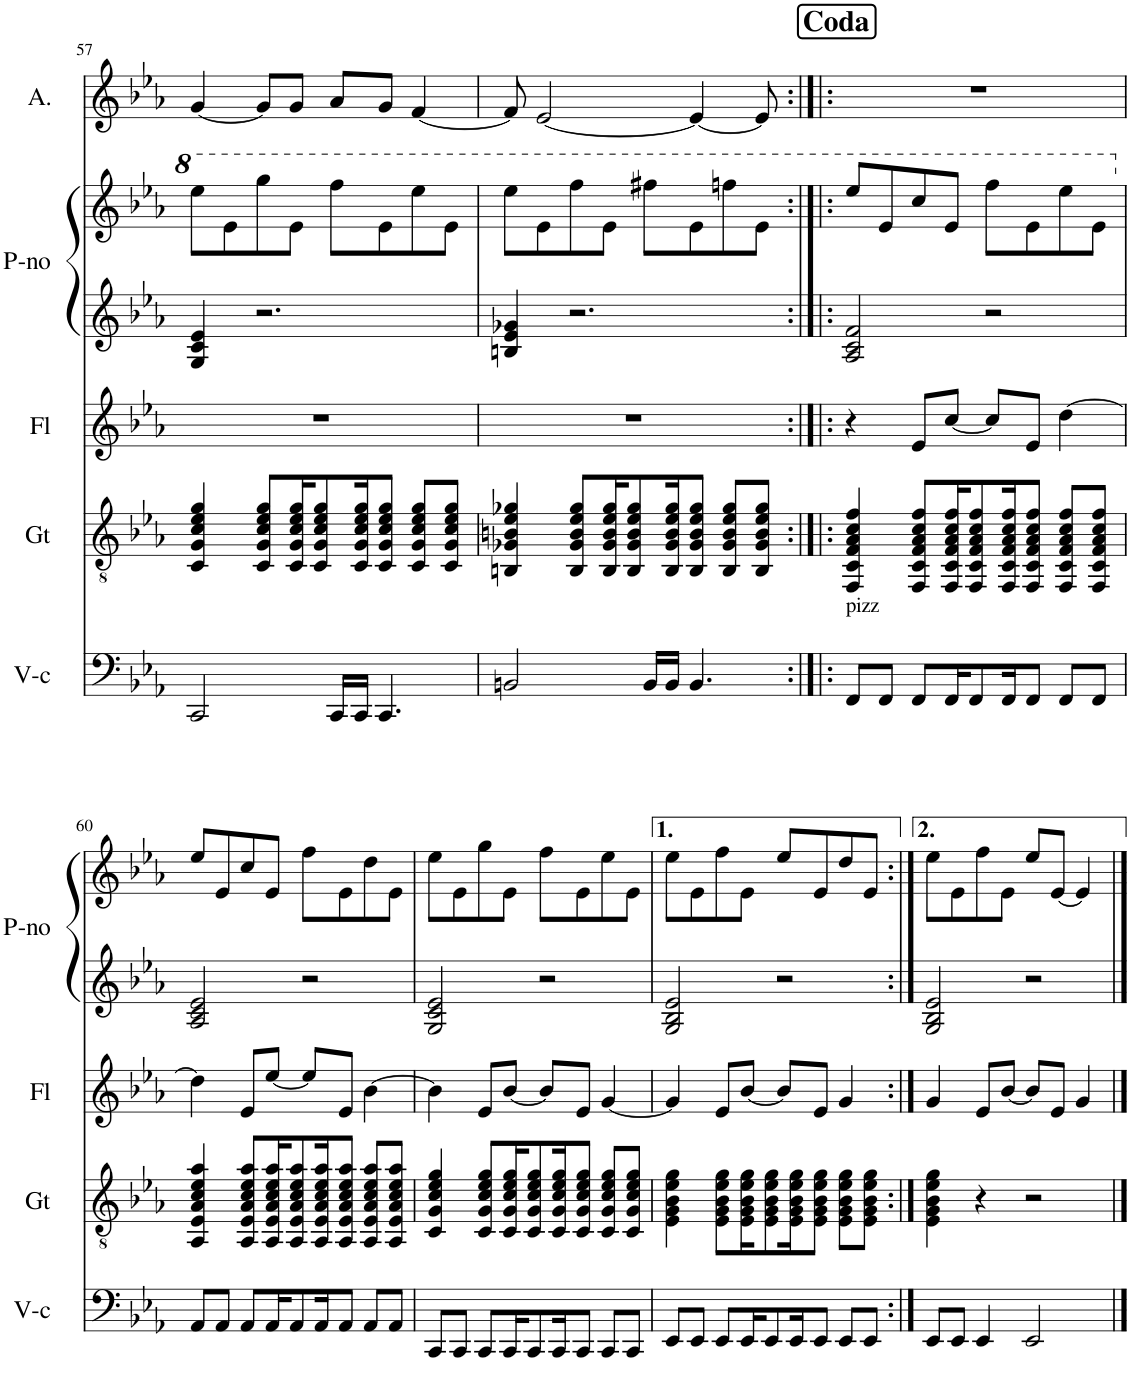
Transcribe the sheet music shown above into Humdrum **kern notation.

**kern	**kern	**kern	**kern	**kern	**kern
*part5	*part4	*part3	*part2	*part2	*part1
*staff6	*staff5	*staff4	*staff3	*staff2	*staff1
*I"Cello	*I"Guitar	*I"Flute	*I"Piano	*	*I"Alto
*	*I'Gt	*I'Fl	*I'P-no	*	*
!!LO:PB:g=z
*clefF4	*clefGv2	*clefG2	*clefG2	*clefG2	*clefG2
*k[b-e-a-]	*k[b-e-a-]	*k[b-e-a-]	*k[b-e-a-]	*k[b-e-a-]	*k[b-e-a-]
*M4/4	*M4/4	*M4/4	*M4/4	*M4/4	*M4/4
=57	=57	=57	=57	=57	=57
2CC/	4C/ 4G/ 4c/ 4e-/ 4g/	1r	4G/ 4c/ 4e-/	8eee-\L	[4g/
.	.	.	.	8ee-\	.
.	8C/ 8G/ 8c/ 8e-/ 8g/L	.	2.r	8ggg\	8g/L]
.	16C/ 16G/ 16c/ 16e-/ 16g/K	.	.	8ee-\J	8g/J
.	8C/ 8G/ 8c/ 8e-/ 8g/	.	.	.	.
16CC/LL	.	.	.	8fff\L	8a-/L
16CC/JJ	16C/ 16G/ 16c/ 16e-/ 16g/K	.	.	.	.
4.CC/	8C/ 8G/ 8c/ 8e-/ 8g/J	.	.	8ee-\	8g/J
.	8C/ 8G/ 8c/ 8e-/ 8g/L	.	.	8eee-\	[4f/
.	8C/ 8G/ 8c/ 8e-/ 8g/J	.	.	8ee-\J	.
=58	=58	=58	=58	=58	=58
2BBn/	4BBn/ 4G-X/ 4Bn/ 4e-/ 4g-X/	1r	4Bn/ 4e-/ 4g-X/	8eee-\L	8f/]
.	.	.	.	8ee-\	[2e-/
.	8BB/ 8G-/ 8B/ 8e-/ 8g-/L	.	2.r	8fff\	.
.	16BB/ 16G-/ 16B/ 16e-/ 16g-/K	.	.	8ee-\J	.
.	8BB/ 8G-/ 8B/ 8e-/ 8g-/	.	.	.	.
16BB/LL	.	.	.	8fff#X\L	.
16BB/JJ	16BB/ 16G-/ 16B/ 16e-/ 16g-/K	.	.	.	.
4.BB/	8BB/ 8G-/ 8B/ 8e-/ 8g-/J	.	.	8ee-\	4e-/_
.	8BB/ 8G-/ 8B/ 8e-/ 8g-/L	.	.	8fffn\	.
.	8BB/ 8G-/ 8B/ 8e-/ 8g-/J	.	.	8ee-\J	8e-/]
!!LO:REH:place=s1:a:B:cj:fs=14:t=Coda
=59:|!|:	=59:|!|:	=59:|!|:	=59:|!|:	=59:|!|:	=59:|!|:
!LO:TX:a:t=pizz	!	!	!	!	!
8FF/L	4FF/ 4C/ 4F/ 4A-/ 4c/ 4f/	4r	2A-/ 2c/ 2f/	8eee-/L	1r
8FF/J	.	.	.	8ee-/	.
8FF/L	8FF/ 8C/ 8F/ 8A-/ 8c/ 8f/L	8e-/L	.	8ccc/	.
16FF/K	16FF/ 16C/ 16F/ 16A-/ 16c/ 16f/K	[8cc/J	.	8ee-/J	.
8FF/	8FF/ 8C/ 8F/ 8A-/ 8c/ 8f/	.	.	.	.
.	.	8cc/L]	2r	8fff\L	.
16FF/K	16FF/ 16C/ 16F/ 16A-/ 16c/ 16f/K	.	.	.	.
8FF/J	8FF/ 8C/ 8F/ 8A-/ 8c/ 8f/J	8e-/J	.	8ee-\	.
8FF/L	8FF/ 8C/ 8F/ 8A-/ 8c/ 8f/L	[4dd\	.	8eee-\	.
8FF/J	8FF/ 8C/ 8F/ 8A-/ 8c/ 8f/J	.	.	8ee-\J	.
!!LO:LB:g=z
=60	=60	=60	=60	=60	=60
8AA-/L	4AA-/ 4E-/ 4A-/ 4c/ 4e-/ 4a-/	4dd\]	2A-/ 2c/ 2e-/	8ee-/L	1r
8AA-/J	.	.	.	8e-/	.
8AA-/L	8AA-/ 8E-/ 8A-/ 8c/ 8e-/ 8a-/L	8e-/L	.	8cc/	.
16AA-/K	16AA-/ 16E-/ 16A-/ 16c/ 16e-/ 16a-/K	[8ee-/J	.	8e-/J	.
8AA-/	8AA-/ 8E-/ 8A-/ 8c/ 8e-/ 8a-/	.	.	.	.
.	.	8ee-/L]	2r	8ff\L	.
16AA-/K	16AA-/ 16E-/ 16A-/ 16c/ 16e-/ 16a-/K	.	.	.	.
8AA-/J	8AA-/ 8E-/ 8A-/ 8c/ 8e-/ 8a-/J	8e-/J	.	8e-\	.
8AA-/L	8AA-/ 8E-/ 8A-/ 8c/ 8e-/ 8a-/L	[4b-\	.	8dd\	.
8AA-/J	8AA-/ 8E-/ 8A-/ 8c/ 8e-/ 8a-/J	.	.	8e-\J	.
=61	=61	=61	=61	=61	=61
8CC/L	4C/ 4G/ 4c/ 4e-/ 4g/	4b-\]	2G/ 2c/ 2e-/	8ee-\L	1r
8CC/J	.	.	.	8e-\	.
8CC/L	8C/ 8G/ 8c/ 8e-/ 8g/L	8e-/L	.	8gg\	.
16CC/K	16C/ 16G/ 16c/ 16e-/ 16g/K	[8b-/J	.	8e-\J	.
8CC/	8C/ 8G/ 8c/ 8e-/ 8g/	.	.	.	.
.	.	8b-/L]	2r	8ff\L	.
16CC/K	16C/ 16G/ 16c/ 16e-/ 16g/K	.	.	.	.
8CC/J	8C/ 8G/ 8c/ 8e-/ 8g/J	8e-/J	.	8e-\	.
8CC/L	8C/ 8G/ 8c/ 8e-/ 8g/L	[4g/	.	8ee-\	.
8CC/J	8C/ 8G/ 8c/ 8e-/ 8g/J	.	.	8e-\J	.
=62	=62	=62	=62	=62	=62
8EE-/L	4E-\ 4G\ 4B-\ 4e-\ 4g\	4g/]	2G/ 2B-/ 2e-/	8ee-\L	1r
8EE-/J	.	.	.	8e-\	.
8EE-/L	8E-\ 8G\ 8B-\ 8e-\ 8g\L	8e-/L	.	8ff\	.
16EE-/K	16E-\ 16G\ 16B-\ 16e-\ 16g\K	[8b-/J	.	8e-\J	.
8EE-/	8E-\ 8G\ 8B-\ 8e-\ 8g\	.	.	.	.
.	.	8b-/L]	2r	8ee-/L	.
16EE-/K	16E-\ 16G\ 16B-\ 16e-\ 16g\K	.	.	.	.
8EE-/J	8E-\ 8G\ 8B-\ 8e-\ 8g\J	8e-/J	.	8e-/	.
8EE-/L	8E-\ 8G\ 8B-\ 8e-\ 8g\L	4g/	.	8dd/	.
8EE-/J	8E-\ 8G\ 8B-\ 8e-\ 8g\J	.	.	8e-/J	.
=63:|!	=63:|!	=63:|!	=63:|!	=63:|!	=63:|!
8EE-/L	4E-\ 4G\ 4B-\ 4e-\ 4g\	4g/	2G/ 2B-/ 2e-/	8ee-\L	1r
8EE-/J	.	.	.	8e-\	.
4EE-/	4r	8e-/L	.	8ff\	.
.	.	[8b-/J	.	8e-\J	.
2EE-/	2r	8b-/L]	2r	8ee-/L	.
.	.	8e-/J	.	[8e-/J	.
.	.	4g/	.	4e-/]	.
==	==	==	==	==	==
*-	*-	*-	*-	*-	*-
